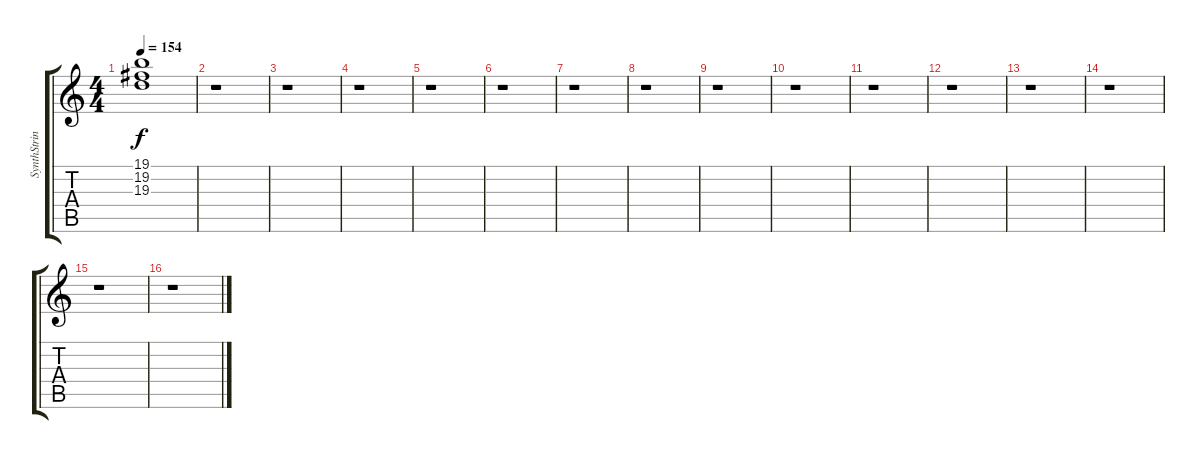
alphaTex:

\track ("SynthString" "SynthStrin") {instrument synthstrings2}
\staff {score tabs}
\tuning (E4 B3 G3 D3 A2 E2) {hide}
\ts (4 4)
\tempo 154
\clef g2
\ks c
(19.1 19.2 19.3).1{dy f} |
r.1 |
r.1 |
r.1 |
r.1 |
r.1 |
r.1 |
r.1 |
r.1 |
r.1 |
r.1 |
r.1 |
r.1 |
r.1 |
r.1 |
r.1
